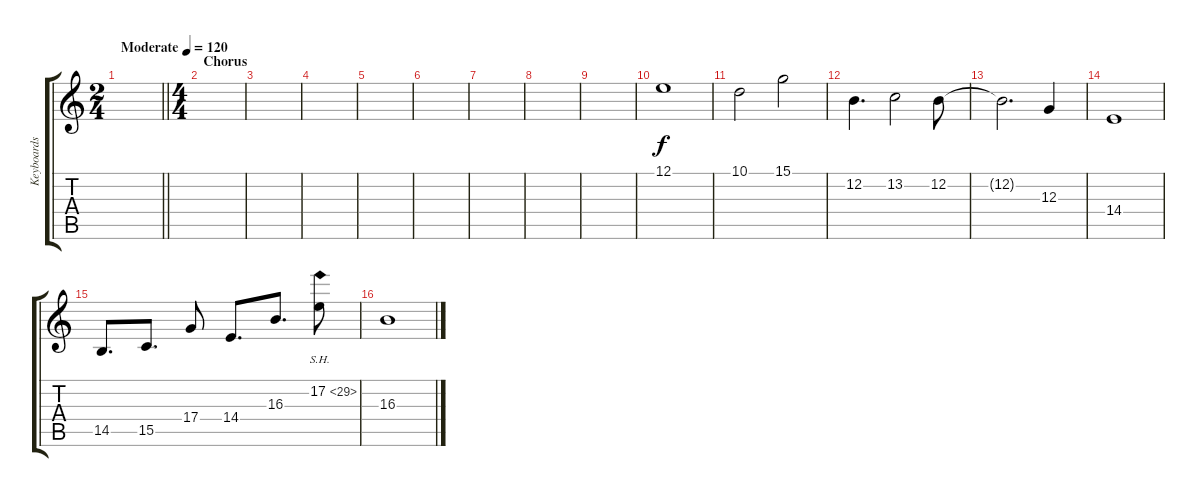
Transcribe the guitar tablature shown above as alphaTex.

\track ("Keyboards" "Keyboards") {instrument synthstrings1}
\staff {score tabs}
\tuning (E4 B3 G3 D3 A2 D2) {hide}
\ts (2 4)
\tempo (120 "Moderate")
\clef g2
\barLineRight lightlight
\ks c
|
\ts (4 4)
\section ("" "Chorus")
|
|
|
|
|
|
|
|
12.1.1 |
10.1.2 15.1.2 |
12.2.4{d} 13.2.2 12.2.8 |
12.2{t}.2{d} 12.3.4 |
14.4.1 |
14.5.8{d} 15.5.8{d} 17.4.8 14.4.8{d} 16.3.8{d} 17.2{sh 12}.8 |
16.3.1
